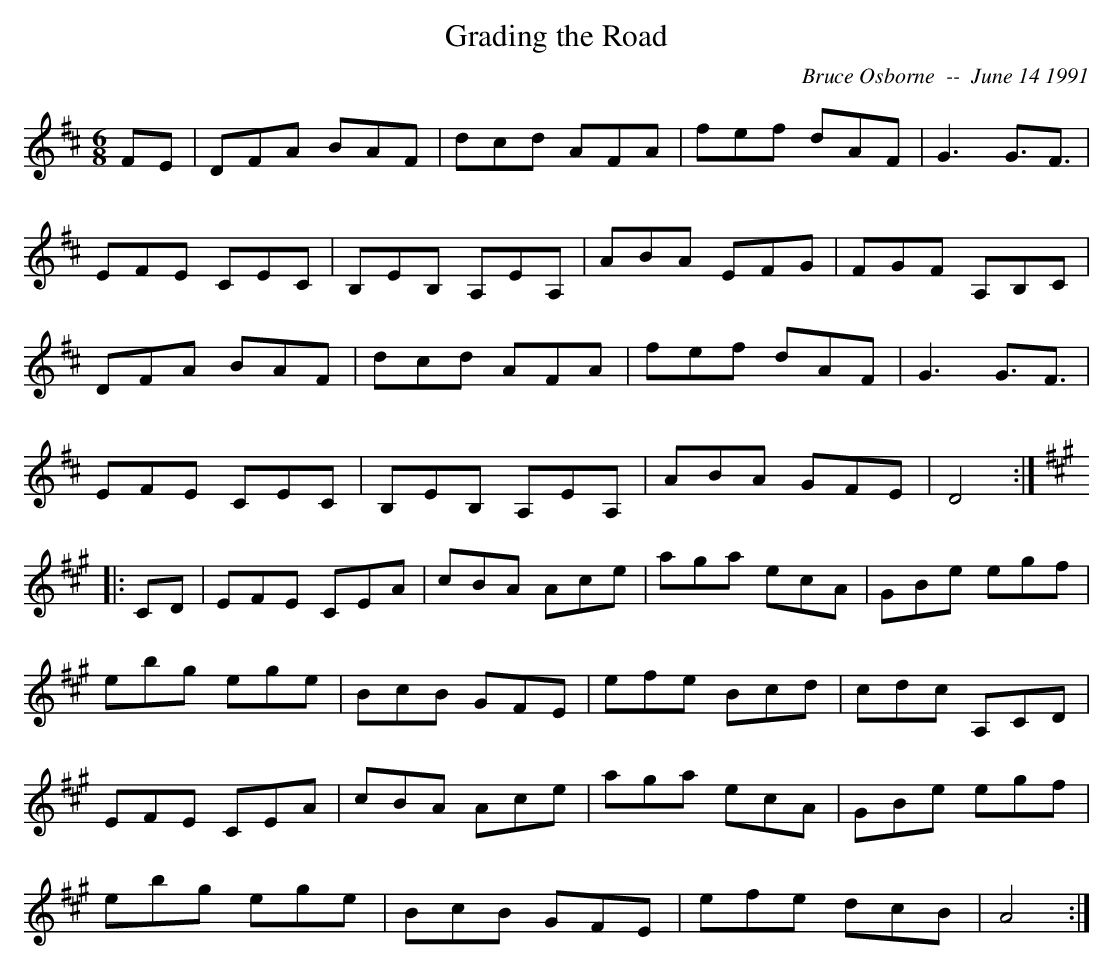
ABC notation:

X:1
T:Grading the Road
C:Bruce Osborne  --  June 14 1991
M:6/8
L:1/8
K:D
FE|DFA BAF|dcd AFA|fef dAF|G3 G3/2F3/2|
EFE CEC|B,EB, A,EA,|ABA EFG|FGF A,B,C|
DFA BAF|dcd AFA|fef dAF|G3 G3/2F3/2|
EFE CEC|B,EB, A,EA,|ABA GFE|D4:|
K:A
|:CD|EFE CEA|cBA Ace|aga ecA|GBe egf|
ebg ege|BcB GFE|efe Bcd|cdc A,CD|
EFE CEA|cBA Ace|aga ecA|GBe egf|
ebg ege|BcB GFE|efe dcB|A4:|
